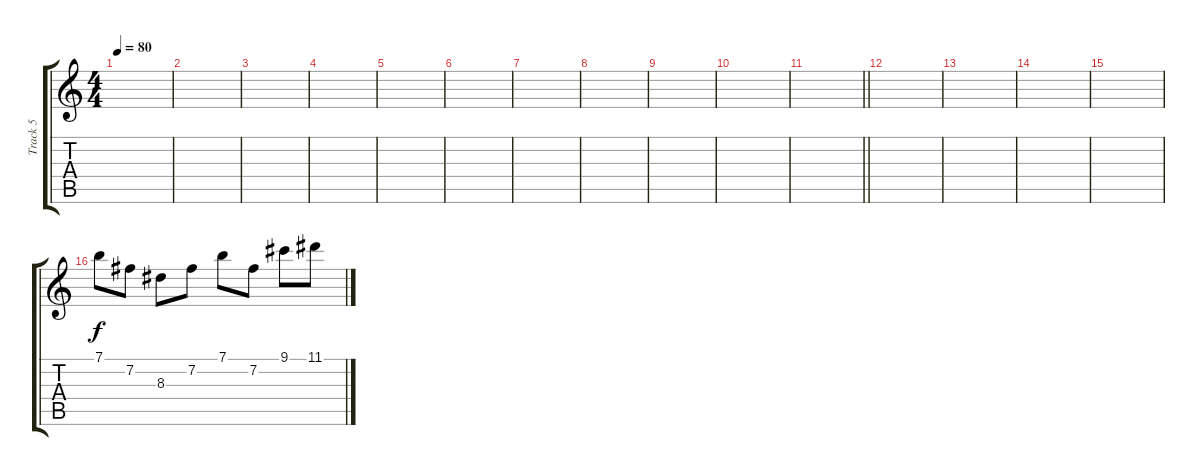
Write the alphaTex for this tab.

\track ("Track 5" "Track 5") {instrument distortionguitar}
\staff {score tabs}
\tuning (E4 B3 G3 D3 A2 E2) {hide}
\ts (4 4)
\tempo 80
\clef g2
\ks c
|
|
|
|
|
|
|
|
|
|
\barLineRight lightlight
|
|
|
|
|
7.1.8 7.2.8 8.3.8 7.2.8 7.1.8 7.2.8 9.1.8 11.1.8
